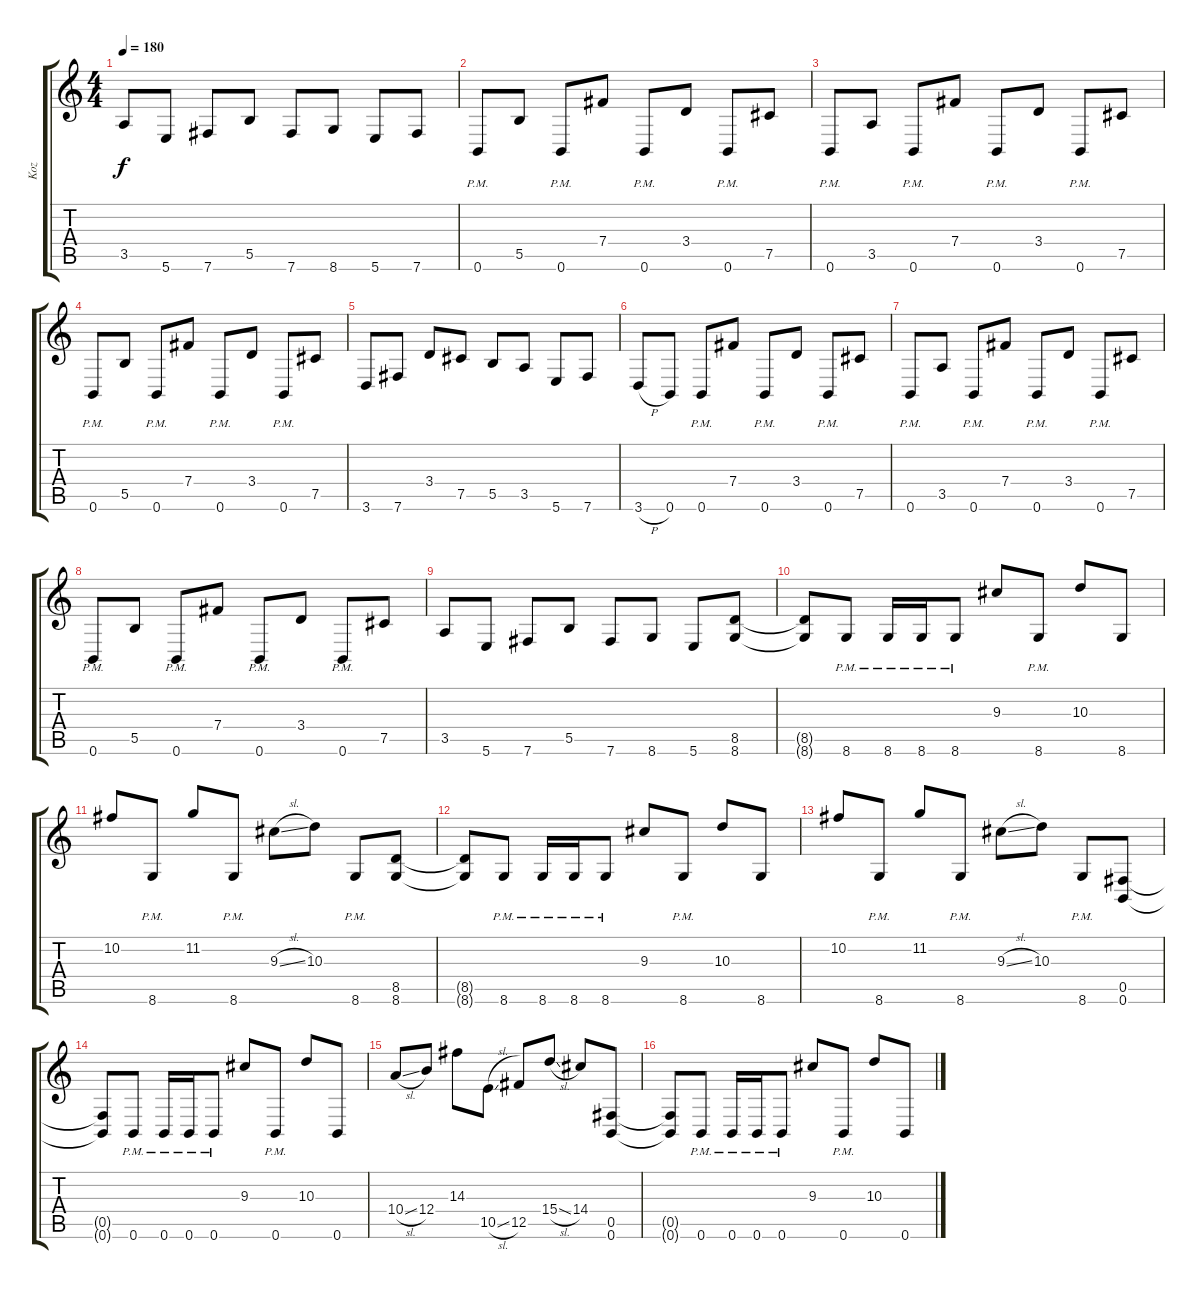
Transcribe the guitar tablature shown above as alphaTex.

\track ("Koz" "Koz") {instrument distortionguitar}
\staff {score tabs}
\tuning (Db4 Ab3 E3 B2 Gb2 B1) {hide}
\ts (4 4)
\tempo 180
\clef g2
\ks c
3.5.8{dy f} 5.6.8 7.6.8 5.5.8 7.6.8 8.6.8 5.6.8 7.6.8 |
0.6{pm}.8 5.5.8 0.6{pm}.8 7.4.8 0.6{pm}.8 3.4.8 0.6{pm}.8 7.5.8 |
0.6{pm}.8 3.5.8 0.6{pm}.8 7.4.8 0.6{pm}.8 3.4.8 0.6{pm}.8 7.5.8 |
0.6{pm}.8 5.5.8 0.6{pm}.8 7.4.8 0.6{pm}.8 3.4.8 0.6{pm}.8 7.5.8 |
3.6.8 7.6.8 3.4.8 7.5.8 5.5.8 3.5.8 5.6.8 7.6.8 |
3.6{h}.8 0.6.8 0.6{pm}.8 7.4.8 0.6{pm}.8 3.4.8 0.6{pm}.8 7.5.8 |
0.6{pm}.8 3.5.8 0.6{pm}.8 7.4.8 0.6{pm}.8 3.4.8 0.6{pm}.8 7.5.8 |
0.6{pm}.8 5.5.8 0.6{pm}.8 7.4.8 0.6{pm}.8 3.4.8 0.6{pm}.8 7.5.8 |
3.5.8 5.6.8 7.6.8 5.5.8 7.6.8 8.6.8 5.6.8 (8.5 8.6).8 |
(8.5{t} 8.6{t}).8 8.6{pm}.8 8.6{pm}.16 8.6{pm}.16 8.6{pm}.8 9.3.8 8.6{pm}.8 10.3.8 8.6.8 |
10.2.8 8.6{pm}.8 11.2.8 8.6{pm}.8 9.3{sl}.8 10.3.8 8.6{pm}.8 (8.5 8.6).8 |
(8.5{t} 8.6{t}).8 8.6{pm}.8 8.6{pm}.16 8.6{pm}.16 8.6{pm}.8 9.3.8 8.6{pm}.8 10.3.8 8.6.8 |
10.2.8 8.6{pm}.8 11.2.8 8.6{pm}.8 9.3{sl}.8 10.3.8 8.6{pm}.8 (0.5 0.6).8 |
(0.5{t} 0.6{t}).8 0.6{pm}.8 0.6{pm}.16 0.6{pm}.16 0.6{pm}.8 9.3.8 0.6{pm}.8 10.3.8 0.6.8 |
10.4{sl}.8 12.4.8 14.3.8 10.5{sl}.8 12.5.8 15.4{sl}.8 14.4.8 (0.5 0.6).8 |
(0.5{t} 0.6{t}).8 0.6{pm}.8 0.6{pm}.16 0.6{pm}.16 0.6{pm}.8 9.3.8 0.6{pm}.8 10.3.8 0.6.8
